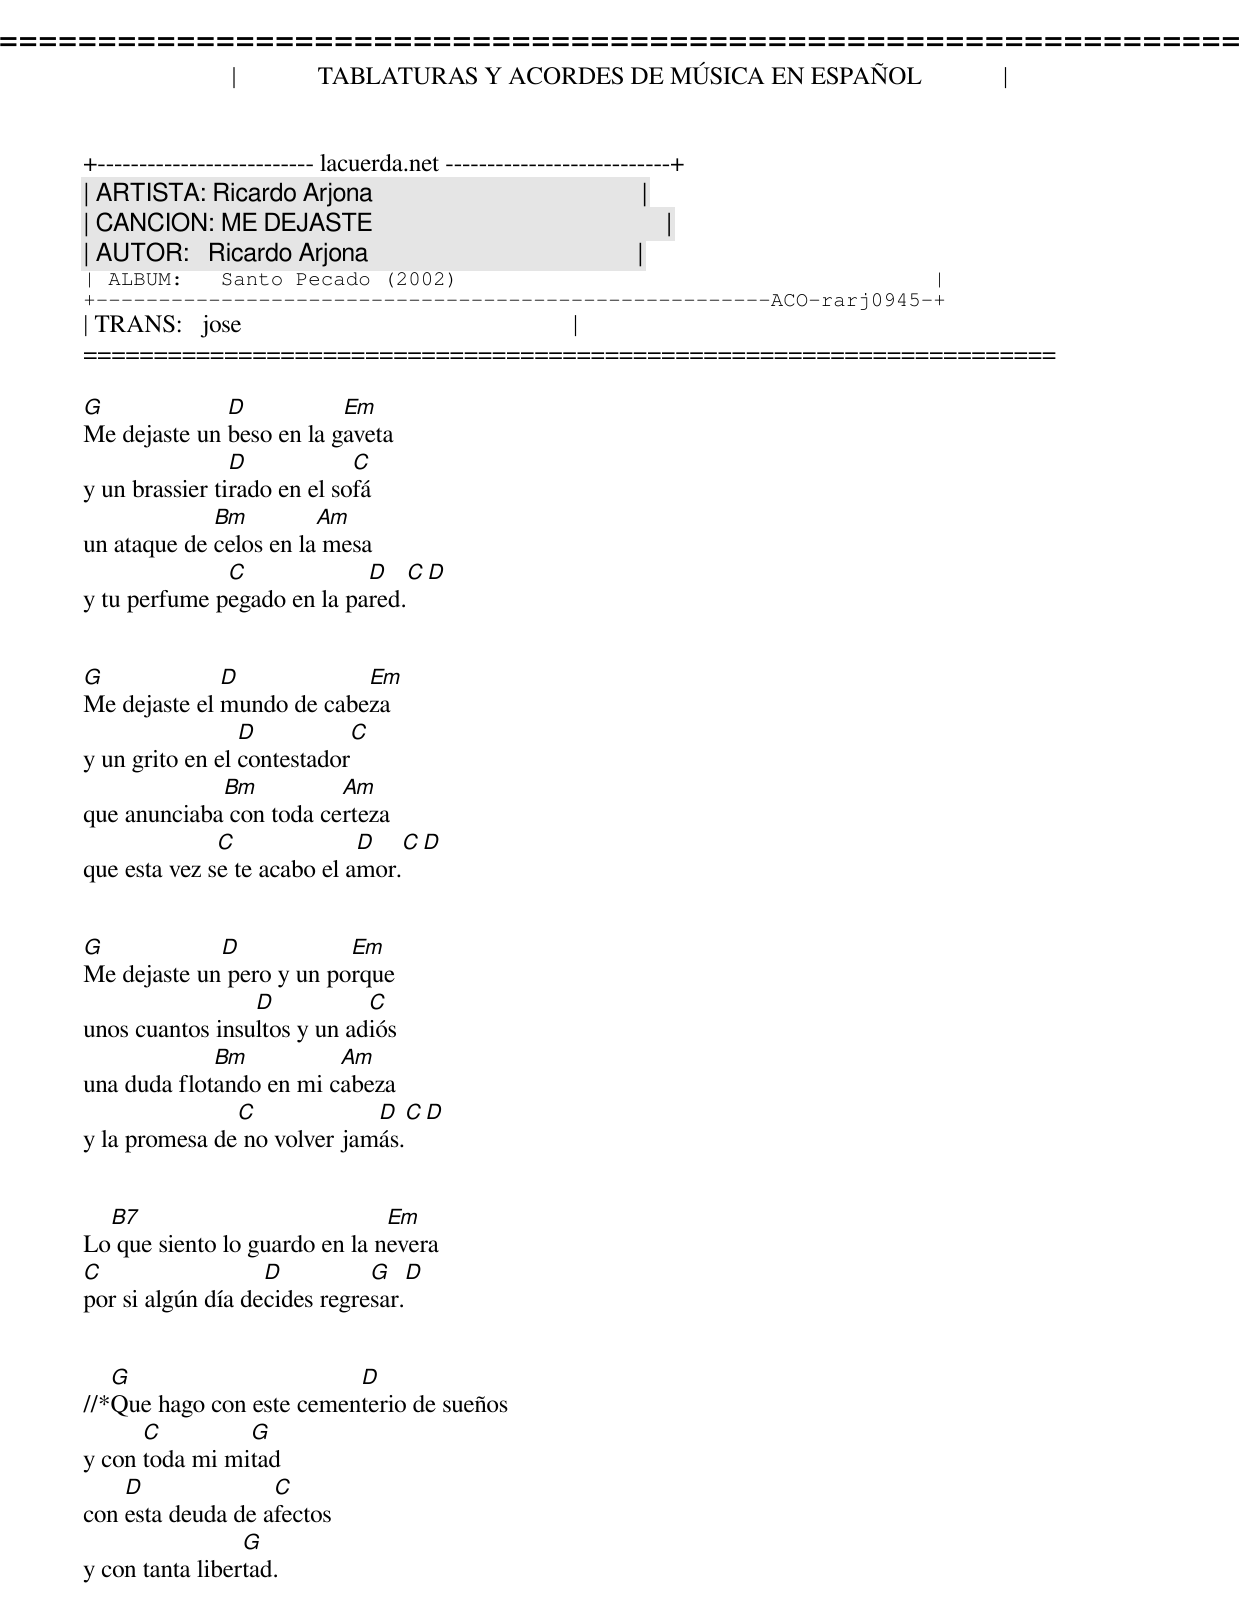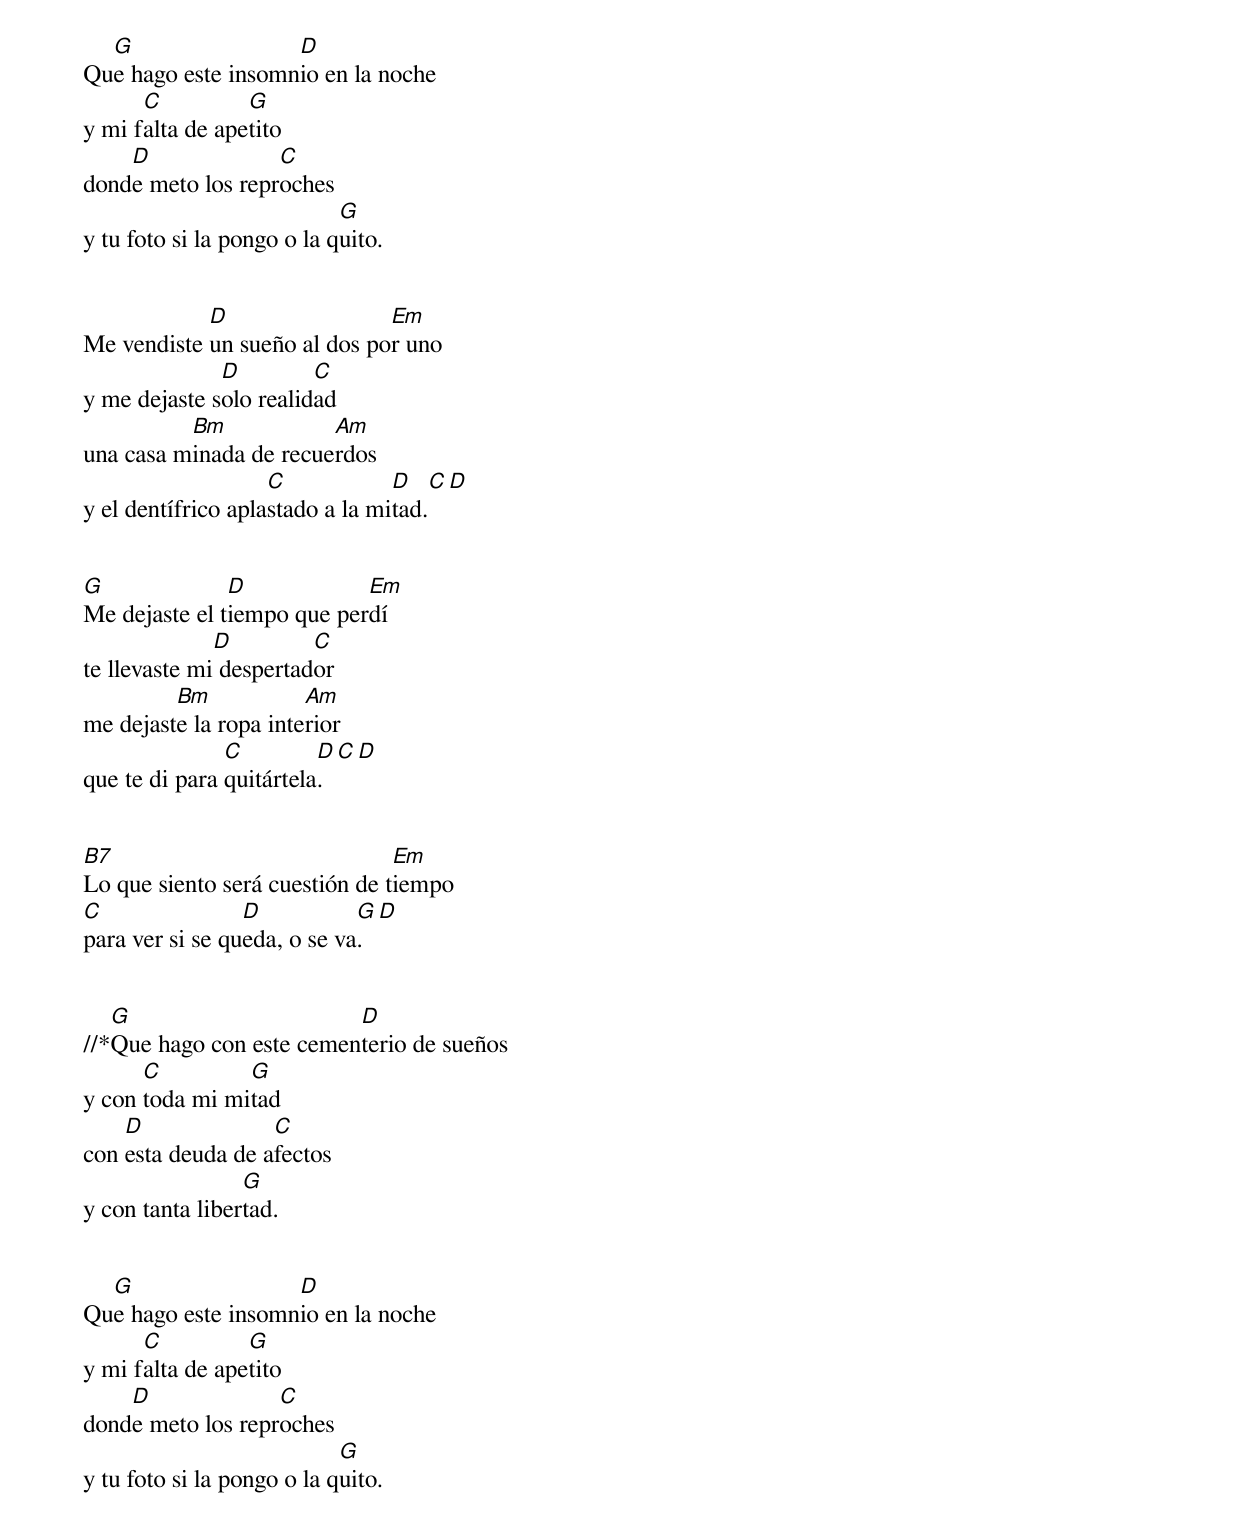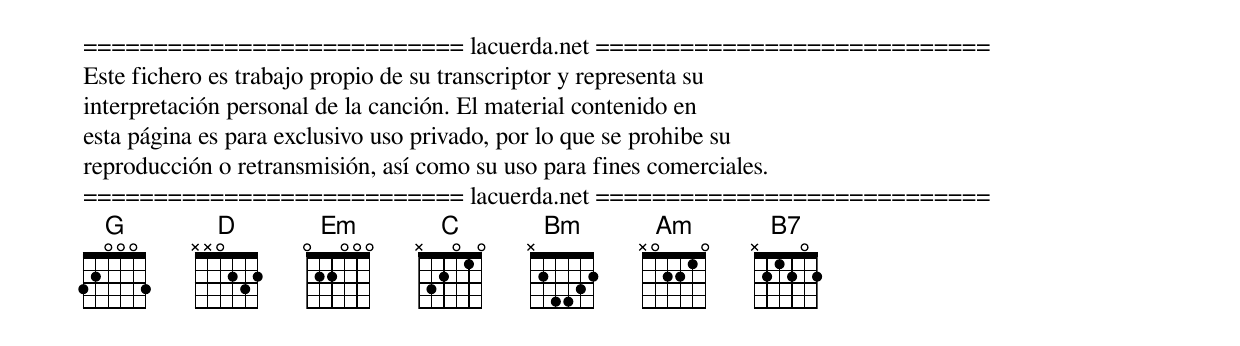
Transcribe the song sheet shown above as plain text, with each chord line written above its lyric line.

=====================================================================
|             TABLATURAS Y ACORDES DE MÚSICA EN ESPAÑOL             |
+-------------------------- lacuerda.net ---------------------------+
| ARTISTA: Ricardo Arjona                                           |
| CANCION: ME DEJASTE                                               |
| AUTOR:   Ricardo Arjona                                           |
| ALBUM:   Santo Pecado (2002)                                      |
+------------------------------------------------------ACO-rarj0945-+
| TRANS:   jose                                                     |
=====================================================================

G             D           Em
Me dejaste un beso en la gaveta
                D            C
y un brassier tirado en el sofá
             Bm         Am
un ataque de celos en la mesa
              C             D      C  D
y tu perfume pegado en la pared.


G             D            Em
Me dejaste el mundo de cabeza
                 D          C
y un grito en el contestador
             Bm          Am
que anunciaba con toda certeza
              C              D     C   D
que esta vez se te acabo el amor.


G            D            Em
Me dejaste un pero y un porque
                 D           C
unos cuantos insultos y un adiós
             Bm          Am
una duda flotando en mi cabeza
               C             D    C  D
y la promesa de no volver jamás.


  B7                           Em
Lo que siento lo guardo en la nevera
C                  D          G      D
por si algún día decides regresar.


   G                      D
//*Que hago con este cementerio de sueños
      C         G
y con toda mi mitad
    D              C
con esta deuda de afectos
                 G
y con tanta libertad.


  G                 D
Que hago este insomnio en la noche
      C          G
y mi falta de apetito
    D              C
donde meto los reproches
                            G
y tu foto si la pongo o la quito.


            D                 Em
Me vendiste un sueño al dos por uno
              D         C
y me dejaste solo realidad
          Bm            Am
una casa minada de recuerdos
                    C            D     C   D
y el dentífrico aplastado a la mitad.


G              D            Em
Me dejaste el tiempo que perdí
              D         C
te llevaste mi despertador
         Bm            Am
me dejaste la ropa interior
               C         D     C  D
que te di para quitártela.


B7                              Em
Lo que siento será cuestión de tiempo
C                D           G D
para ver si se queda, o se va.


   G                      D
//*Que hago con este cementerio de sueños
      C         G
y con toda mi mitad
    D              C
con esta deuda de afectos
                 G
y con tanta libertad.


  G                 D
Que hago este insomnio en la noche
      C          G
y mi falta de apetito
    D              C
donde meto los reproches
                            G
y tu foto si la pongo o la quito.


=========================== lacuerda.net ============================
Este fichero es trabajo propio de su transcriptor y representa su
interpretación personal de la canción. El material contenido en
esta página es para exclusivo uso privado, por lo que se prohibe su
reproducción o retransmisión, así como su uso para fines comerciales.
=========================== lacuerda.net ============================
